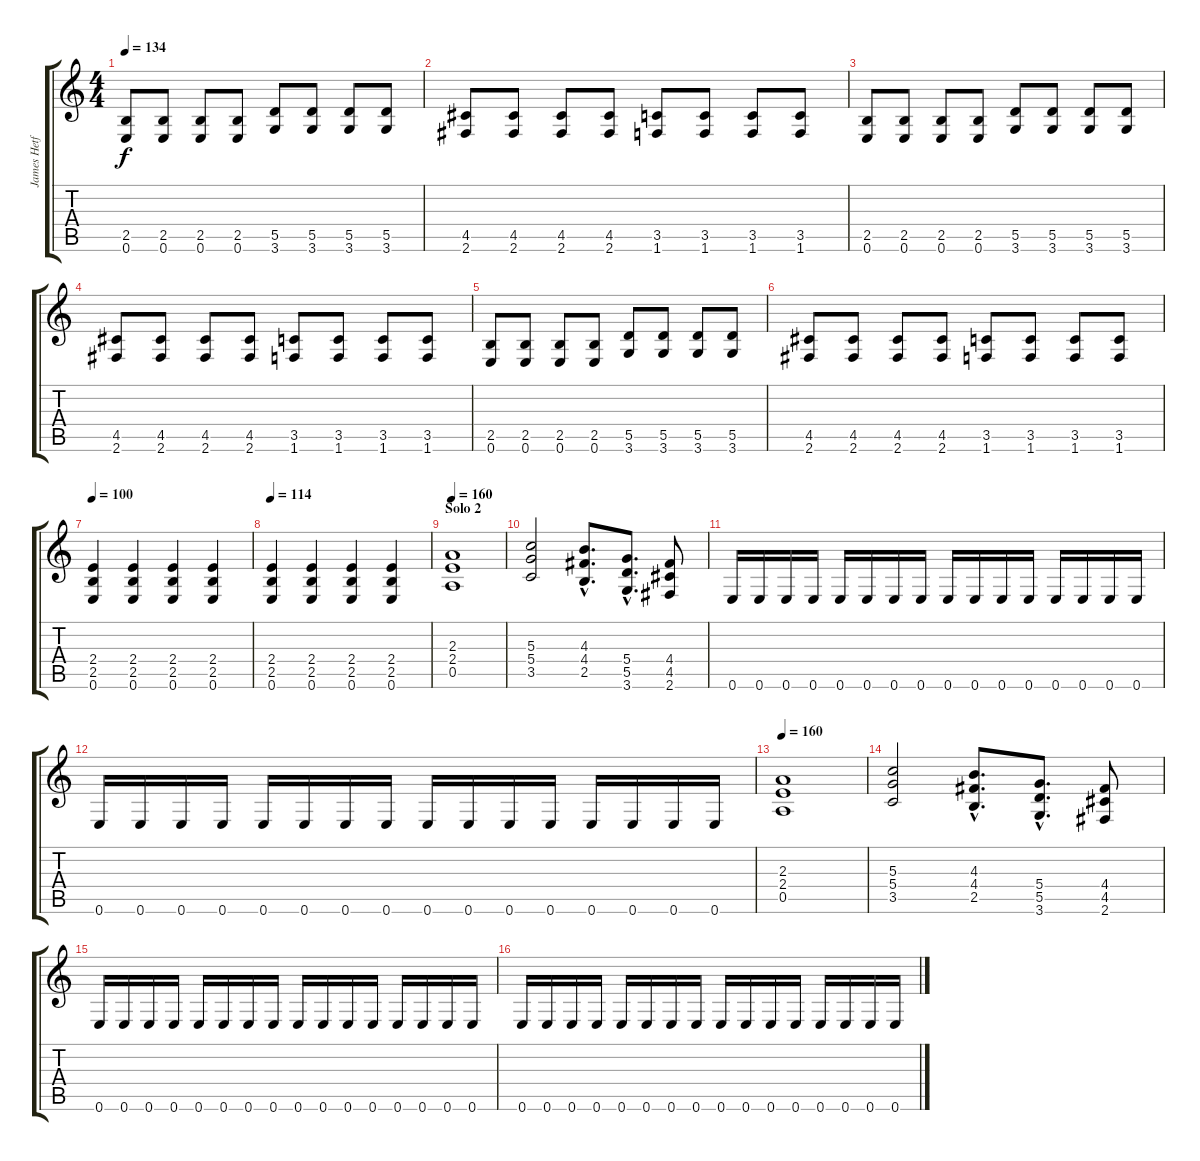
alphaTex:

\track ("James Hetfield" "James Hetf") {instrument distortionguitar}
\staff {score tabs}
\tuning (E4 B3 G3 D3 A2 E2) {hide}
\ts (4 4)
\tempo 134
\clef g2
\ks c
(2.5 0.6).8{dy f} (2.5 0.6).8 (2.5 0.6).8 (2.5 0.6).8 (5.5 3.6).8 (5.5 3.6).8 (5.5 3.6).8 (5.5 3.6).8 |
(4.5 2.6).8 (4.5 2.6).8 (4.5 2.6).8 (4.5 2.6).8 (3.5 1.6).8 (3.5 1.6).8 (3.5 1.6).8 (3.5 1.6).8 |
(2.5 0.6).8 (2.5 0.6).8 (2.5 0.6).8 (2.5 0.6).8 (5.5 3.6).8 (5.5 3.6).8 (5.5 3.6).8 (5.5 3.6).8 |
(4.5 2.6).8 (4.5 2.6).8 (4.5 2.6).8 (4.5 2.6).8 (3.5 1.6).8 (3.5 1.6).8 (3.5 1.6).8 (3.5 1.6).8 |
(2.5 0.6).8 (2.5 0.6).8 (2.5 0.6).8 (2.5 0.6).8 (5.5 3.6).8 (5.5 3.6).8 (5.5 3.6).8 (5.5 3.6).8 |
(4.5 2.6).8 (4.5 2.6).8 (4.5 2.6).8 (4.5 2.6).8 (3.5 1.6).8 (3.5 1.6).8 (3.5 1.6).8 (3.5 1.6).8 |
\tempo 100
(2.4 2.5 0.6).4 (2.4 2.5 0.6).4 (2.4 2.5 0.6).4 (2.4 2.5 0.6).4 |
\tempo 114
(2.4 2.5 0.6).4 (2.4 2.5 0.6).4 (2.4 2.5 0.6).4 (2.4 2.5 0.6).4 |
\section ("" "Solo 2")
\tempo 160
(2.3 2.4 0.5).1 |
(5.3 5.4 3.5).2 (4.3{hac} 4.4{hac} 2.5{hac}).8{d} (5.4{hac} 5.5{hac} 3.6{hac}).8{d} (4.4 4.5 2.6).8 |
0.6.16 0.6.16 0.6.16 0.6.16 0.6.16 0.6.16 0.6.16 0.6.16 0.6.16 0.6.16 0.6.16 0.6.16 0.6.16 0.6.16 0.6.16 0.6.16 |
0.6.16 0.6.16 0.6.16 0.6.16 0.6.16 0.6.16 0.6.16 0.6.16 0.6.16 0.6.16 0.6.16 0.6.16 0.6.16 0.6.16 0.6.16 0.6.16 |
\tempo 160
(2.3 2.4 0.5).1 |
(5.3 5.4 3.5).2 (4.3{hac} 4.4{hac} 2.5{hac}).8{d} (5.4{hac} 5.5{hac} 3.6{hac}).8{d} (4.4 4.5 2.6).8 |
0.6.16 0.6.16 0.6.16 0.6.16 0.6.16 0.6.16 0.6.16 0.6.16 0.6.16 0.6.16 0.6.16 0.6.16 0.6.16 0.6.16 0.6.16 0.6.16 |
0.6.16 0.6.16 0.6.16 0.6.16 0.6.16 0.6.16 0.6.16 0.6.16 0.6.16 0.6.16 0.6.16 0.6.16 0.6.16 0.6.16 0.6.16 0.6.16
